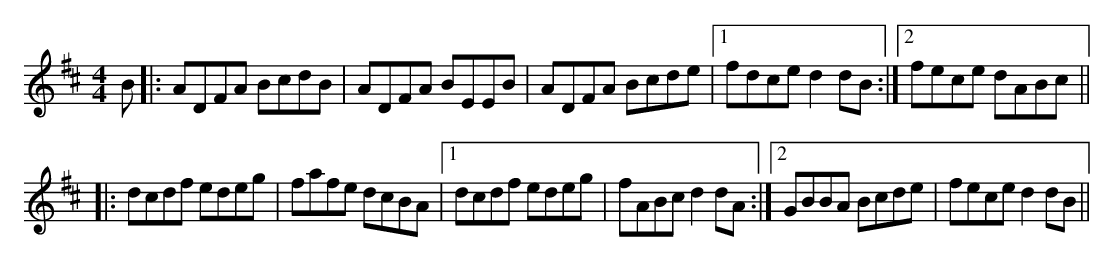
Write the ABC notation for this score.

X:1
M:4/4
K:D
B|:ADFA BcdB|ADFA BEEB|ADFA Bcde|1 fdce d2dB:|2 fece dABc||
|:dcdf edeg|fafe dcBA|1 dcdf edeg|fABc d2dA:|2 GBBA Bcde|fece d2dB||
